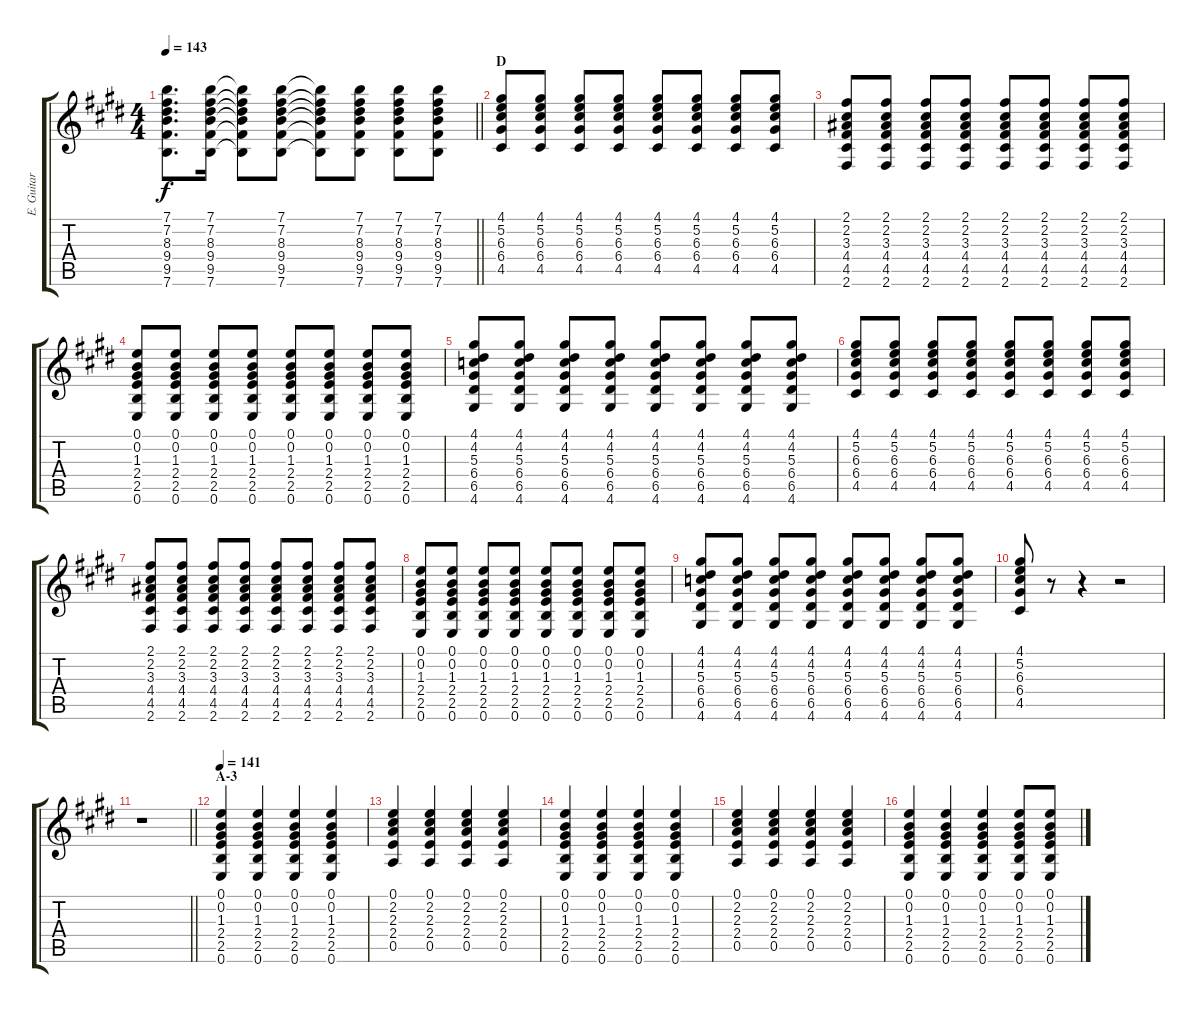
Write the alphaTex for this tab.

\track ("E. Guitar I" "E. Guitar ") {instrument electricguitarclean}
\staff {score tabs}
\tuning (E4 B3 G3 D3 A2 E2) {hide}
\ts (4 4)
\tempo 143
\clef g2
\barLineRight lightlight
\ks e
(7.1 7.2 8.3 9.4 9.5 7.6).8{d dy f} (7.1 7.2 8.3 9.4 9.5 7.6).16 (7.1{t} 7.2{t} 8.3{t} 9.4{t} 9.5{t} 7.6{t}).8 (7.1 7.2 8.3 9.4 9.5 7.6).8 (7.1{t} 7.2{t} 8.3{t} 9.4{t} 9.5{t} 7.6{t}).8 (7.1 7.2 8.3 9.4 9.5 7.6).8 (7.1 7.2 8.3 9.4 9.5 7.6).8 (7.1 7.2 8.3 9.4 9.5 7.6).8 |
\section ("" "D")
(4.1 5.2 6.3 6.4 4.5).8 (4.1 5.2 6.3 6.4 4.5).8 (4.1 5.2 6.3 6.4 4.5).8 (4.1 5.2 6.3 6.4 4.5).8 (4.1 5.2 6.3 6.4 4.5).8 (4.1 5.2 6.3 6.4 4.5).8 (4.1 5.2 6.3 6.4 4.5).8 (4.1 5.2 6.3 6.4 4.5).8 |
(2.1 2.2 3.3 4.4 4.5 2.6).8 (2.1 2.2 3.3 4.4 4.5 2.6).8 (2.1 2.2 3.3 4.4 4.5 2.6).8 (2.1 2.2 3.3 4.4 4.5 2.6).8 (2.1 2.2 3.3 4.4 4.5 2.6).8 (2.1 2.2 3.3 4.4 4.5 2.6).8 (2.1 2.2 3.3 4.4 4.5 2.6).8 (2.1 2.2 3.3 4.4 4.5 2.6).8 |
(0.1 0.2 1.3 2.4 2.5 0.6).8 (0.1 0.2 1.3 2.4 2.5 0.6).8 (0.1 0.2 1.3 2.4 2.5 0.6).8 (0.1 0.2 1.3 2.4 2.5 0.6).8 (0.1 0.2 1.3 2.4 2.5 0.6).8 (0.1 0.2 1.3 2.4 2.5 0.6).8 (0.1 0.2 1.3 2.4 2.5 0.6).8 (0.1 0.2 1.3 2.4 2.5 0.6).8 |
(4.1 4.2 5.3 6.4 6.5 4.6).8 (4.1 4.2 5.3 6.4 6.5 4.6).8 (4.1 4.2 5.3 6.4 6.5 4.6).8 (4.1 4.2 5.3 6.4 6.5 4.6).8 (4.1 4.2 5.3 6.4 6.5 4.6).8 (4.1 4.2 5.3 6.4 6.5 4.6).8 (4.1 4.2 5.3 6.4 6.5 4.6).8 (4.1 4.2 5.3 6.4 6.5 4.6).8 |
(4.1 5.2 6.3 6.4 4.5).8 (4.1 5.2 6.3 6.4 4.5).8 (4.1 5.2 6.3 6.4 4.5).8 (4.1 5.2 6.3 6.4 4.5).8 (4.1 5.2 6.3 6.4 4.5).8 (4.1 5.2 6.3 6.4 4.5).8 (4.1 5.2 6.3 6.4 4.5).8 (4.1 5.2 6.3 6.4 4.5).8 |
(2.1 2.2 3.3 4.4 4.5 2.6).8 (2.1 2.2 3.3 4.4 4.5 2.6).8 (2.1 2.2 3.3 4.4 4.5 2.6).8 (2.1 2.2 3.3 4.4 4.5 2.6).8 (2.1 2.2 3.3 4.4 4.5 2.6).8 (2.1 2.2 3.3 4.4 4.5 2.6).8 (2.1 2.2 3.3 4.4 4.5 2.6).8 (2.1 2.2 3.3 4.4 4.5 2.6).8 |
(0.1 0.2 1.3 2.4 2.5 0.6).8 (0.1 0.2 1.3 2.4 2.5 0.6).8 (0.1 0.2 1.3 2.4 2.5 0.6).8 (0.1 0.2 1.3 2.4 2.5 0.6).8 (0.1 0.2 1.3 2.4 2.5 0.6).8 (0.1 0.2 1.3 2.4 2.5 0.6).8 (0.1 0.2 1.3 2.4 2.5 0.6).8 (0.1 0.2 1.3 2.4 2.5 0.6).8 |
(4.1 4.2 5.3 6.4 6.5 4.6).8 (4.1 4.2 5.3 6.4 6.5 4.6).8 (4.1 4.2 5.3 6.4 6.5 4.6).8 (4.1 4.2 5.3 6.4 6.5 4.6).8 (4.1 4.2 5.3 6.4 6.5 4.6).8 (4.1 4.2 5.3 6.4 6.5 4.6).8 (4.1 4.2 5.3 6.4 6.5 4.6).8 (4.1 4.2 5.3 6.4 6.5 4.6).8 |
(4.1 5.2 6.3 6.4 4.5).8 r.8 r.4 r.2 |
\barLineRight lightlight
r.1 |
\section ("" "A-3")
\tempo 141
(0.1 0.2 1.3 2.4 2.5 0.6).4 (0.1 0.2 1.3 2.4 2.5 0.6).4 (0.1 0.2 1.3 2.4 2.5 0.6).4 (0.1 0.2 1.3 2.4 2.5 0.6).4 |
(0.1 2.2 2.3 2.4 0.5).4 (0.1 2.2 2.3 2.4 0.5).4 (0.1 2.2 2.3 2.4 0.5).4 (0.1 2.2 2.3 2.4 0.5).4 |
(0.1 0.2 1.3 2.4 2.5 0.6).4 (0.1 0.2 1.3 2.4 2.5 0.6).4 (0.1 0.2 1.3 2.4 2.5 0.6).4 (0.1 0.2 1.3 2.4 2.5 0.6).4 |
(0.1 2.2 2.3 2.4 0.5).4 (0.1 2.2 2.3 2.4 0.5).4 (0.1 2.2 2.3 2.4 0.5).4 (0.1 2.2 2.3 2.4 0.5).4 |
(0.1 0.2 1.3 2.4 2.5 0.6).4 (0.1 0.2 1.3 2.4 2.5 0.6).4 (0.1 0.2 1.3 2.4 2.5 0.6).4 (0.1 0.2 1.3 2.4 2.5 0.6).8 (0.1 0.2 1.3 2.4 2.5 0.6).8
